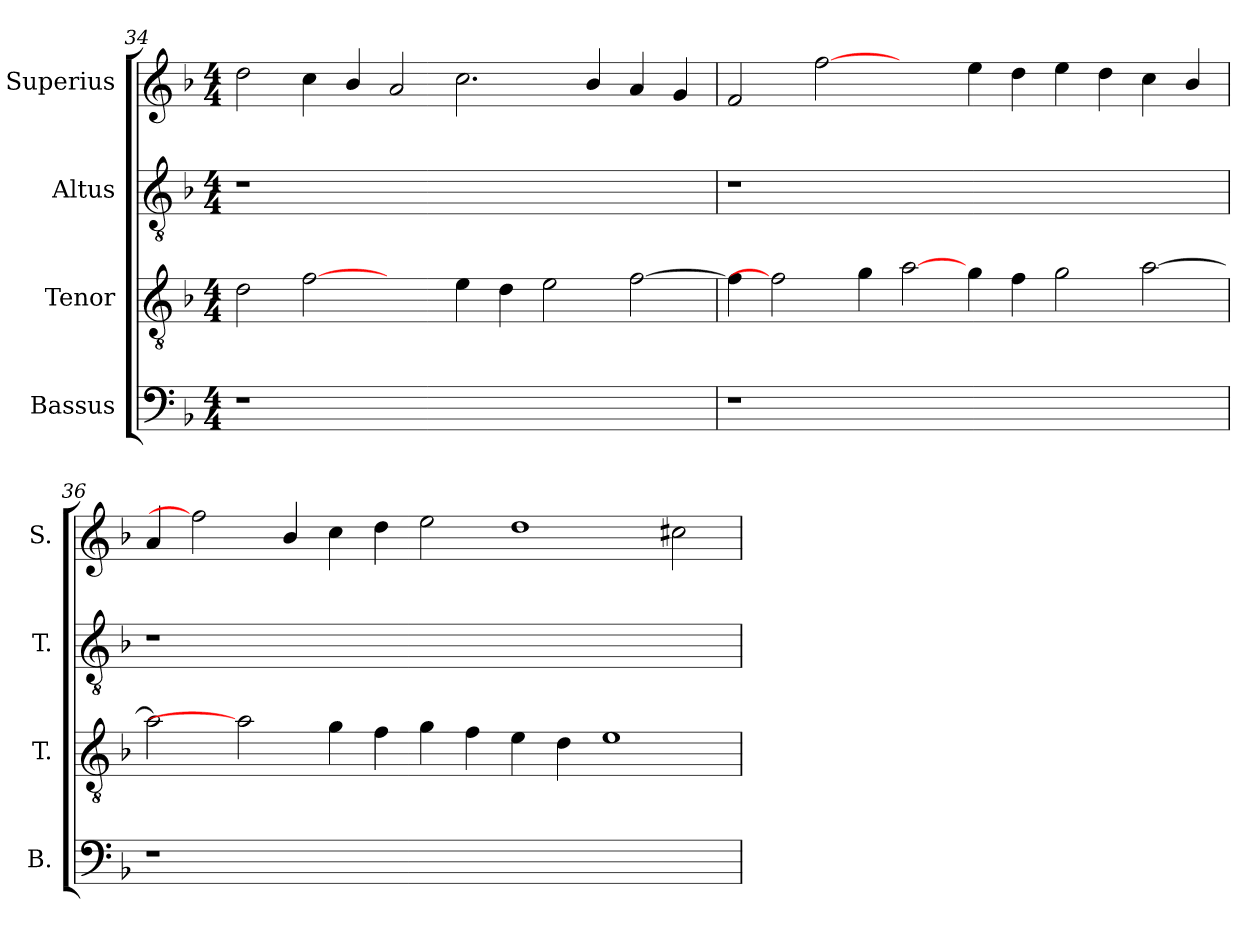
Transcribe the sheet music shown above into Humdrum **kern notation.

**kern	**kern	**kern	**kern
*part4	*part3	*part2	*part1
*staff4	*staff3	*staff2	*staff1
*I"Bassus	*I"Tenor	*I"Altus	*I"Superius
*I'B.	*I'T.	*I'T.	*I'S.
!!LO:LB:g=z
*clefF4	*clefGv2	*clefGv2	*clefG2
*	*ITrd7c12	*ITrd7c12	*
*k[b-]	*k[b-]	*k[b-]	*k[b-]
*F:	*F:	*F:	*F:
*M4/4	*M4/4	*M4/4	*M4/4
=34	=34	=34	=34
!LO:N:vis=1	!	!LO:N:vis=1	!
1r	2Di\	1r	2ddi\
.	[2Fi	.	4cci\
.	.	.	4b-i/
0ryy	2ryy	0ryy	2ai/
.	4Ei\	.	2.cci\
.	4Di\	.	.
.	2Ei\	.	.
.	.	.	4b-i/
.	[>2Fi\	.	4ai/
.	.	.	4gi/
=35	=35	=35	=35
!LO:N:vis=1	!	!LO:N:vis=1	!
1r	4Fi\]	1r	2fi/
.	2Fi]	.	.
.	.	.	[2ffi
.	4Gi\	.	.
0ryy	[2Ai	0ryy	2ryy
.	4Gi\	.	4eei\
.	4Fi\	.	4ddi\
.	2Gi\	.	4eei\
.	.	.	4ddi\
.	[>2Ai\	.	4cci\
.	.	.	4b-i/
!!LO:PB:g=z
=36	=36	=36	=36
!LO:N:vis=1	!	!LO:N:vis=1	!
1r	2Ai\]	1r	4ai/
.	.	.	2ffi]
.	2Ai]	.	.
.	.	.	4b-i/
0ryy	4Gi\	0ryy	4cci\
.	4Fi\	.	4ddi\
.	4Gi\	.	2eei\
.	4Fi\	.	.
.	4Ei\	.	1ddi
.	4Di\	.	.
.	1Ei	.	.
2ryy	.	2ryy	2cc#Xi\
=	=	=	=
*-	*-	*-	*-
